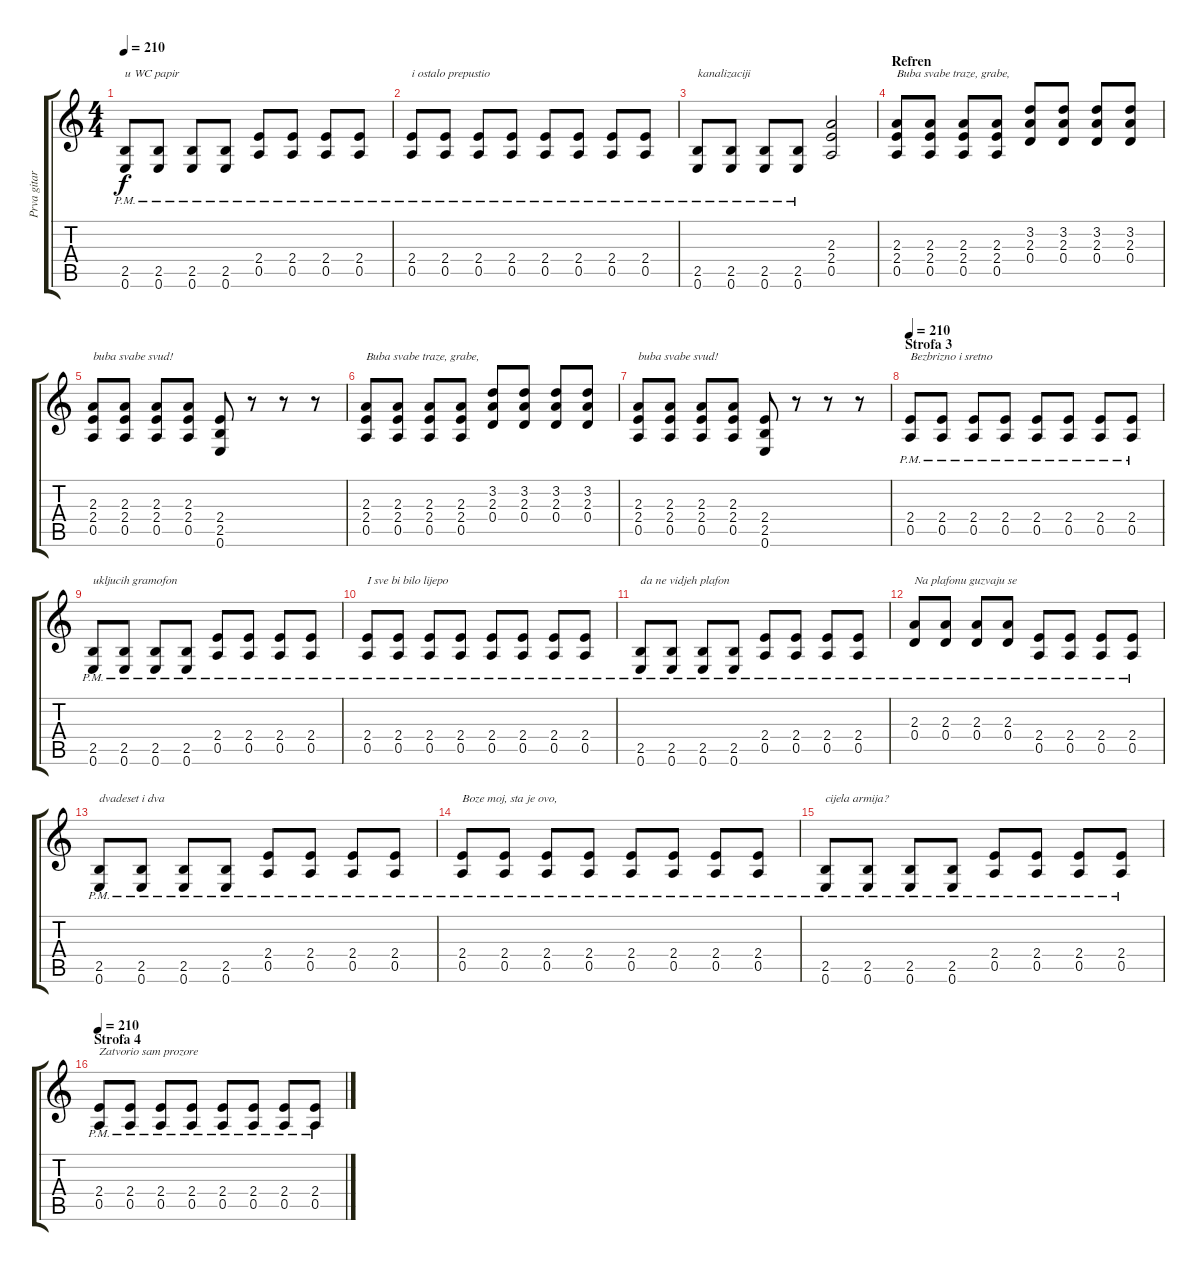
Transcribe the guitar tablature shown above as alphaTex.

\track ("Prva gitara" "Prva gitar") {instrument overdrivenguitar}
\staff {score tabs}
\tuning (E4 B3 G3 D3 A2 E2) {hide}
\ts (4 4)
\tempo 210
\clef g2
\ks c
(2.5{pm} 0.6{pm}).8{txt "u WC papir" dy f} (2.5{pm} 0.6{pm}).8 (2.5{pm} 0.6{pm}).8 (2.5{pm} 0.6{pm}).8 (2.4{pm} 0.5{pm}).8 (2.4{pm} 0.5{pm}).8 (2.4{pm} 0.5{pm}).8 (2.4{pm} 0.5{pm}).8 |
(2.4{pm} 0.5{pm}).8{txt "i ostalo prepustio"} (2.4{pm} 0.5{pm}).8 (2.4{pm} 0.5{pm}).8 (2.4{pm} 0.5{pm}).8 (2.4{pm} 0.5{pm}).8 (2.4{pm} 0.5{pm}).8 (2.4{pm} 0.5{pm}).8 (2.4{pm} 0.5{pm}).8 |
(2.5{pm} 0.6{pm}).8{txt "kanalizaciji"} (2.5{pm} 0.6{pm}).8 (2.5{pm} 0.6{pm}).8 (2.5{pm} 0.6{pm}).8 (2.3 2.4 0.5).2{instrument overdrivenguitar} |
\section ("" "Refren")
(2.3 2.4 0.5).8{txt "Buba svabe traze, grabe,"} (2.3 2.4 0.5).8 (2.3 2.4 0.5).8 (2.3 2.4 0.5).8 (3.2 2.3 0.4).8 (3.2 2.3 0.4).8 (3.2 2.3 0.4).8 (3.2 2.3 0.4).8 |
(2.3 2.4 0.5).8{txt "buba svabe svud!"} (2.3 2.4 0.5).8 (2.3 2.4 0.5).8 (2.3 2.4 0.5).8 (2.4 2.5 0.6).8 r.8 r.8 r.8 |
(2.3 2.4 0.5).8{txt "Buba svabe traze, grabe,"} (2.3 2.4 0.5).8 (2.3 2.4 0.5).8 (2.3 2.4 0.5).8 (3.2 2.3 0.4).8 (3.2 2.3 0.4).8 (3.2 2.3 0.4).8 (3.2 2.3 0.4).8 |
(2.3 2.4 0.5).8{txt "buba svabe svud!"} (2.3 2.4 0.5).8 (2.3 2.4 0.5).8 (2.3 2.4 0.5).8 (2.4 2.5 0.6).8 r.8 r.8 r.8 |
\section ("" "Strofa 3")
\tempo 210
(2.4{pm} 0.5{pm}).8{txt "Bezbrizno i sretno" instrument electricguitarmuted} (2.4{pm} 0.5{pm}).8 (2.4{pm} 0.5{pm}).8 (2.4{pm} 0.5{pm}).8 (2.4{pm} 0.5{pm}).8 (2.4{pm} 0.5{pm}).8 (2.4{pm} 0.5{pm}).8 (2.4{pm} 0.5{pm}).8 |
(2.5{pm} 0.6{pm}).8{txt "ukljucih gramofon"} (2.5{pm} 0.6{pm}).8 (2.5{pm} 0.6{pm}).8 (2.5{pm} 0.6{pm}).8 (2.4{pm} 0.5{pm}).8 (2.4{pm} 0.5{pm}).8 (2.4{pm} 0.5{pm}).8 (2.4{pm} 0.5{pm}).8 |
(2.4{pm} 0.5{pm}).8{txt "I sve bi bilo lijepo "} (2.4{pm} 0.5{pm}).8 (2.4{pm} 0.5{pm}).8 (2.4{pm} 0.5{pm}).8 (2.4{pm} 0.5{pm}).8 (2.4{pm} 0.5{pm}).8 (2.4{pm} 0.5{pm}).8 (2.4{pm} 0.5{pm}).8 |
(2.5{pm} 0.6{pm}).8{txt "da ne vidjeh plafon"} (2.5{pm} 0.6{pm}).8 (2.5{pm} 0.6{pm}).8 (2.5{pm} 0.6{pm}).8 (2.4{pm} 0.5{pm}).8 (2.4{pm} 0.5{pm}).8 (2.4{pm} 0.5{pm}).8 (2.4{pm} 0.5{pm}).8 |
(2.3{pm} 0.4{pm}).8{txt "Na plafonu guzvaju se"} (2.3{pm} 0.4{pm}).8 (2.3{pm} 0.4{pm}).8 (2.3{pm} 0.4{pm}).8 (2.4{pm} 0.5{pm}).8 (2.4{pm} 0.5{pm}).8 (2.4{pm} 0.5{pm}).8 (2.4{pm} 0.5{pm}).8 |
(2.5{pm} 0.6{pm}).8{txt "dvadeset i dva"} (2.5{pm} 0.6{pm}).8 (2.5{pm} 0.6{pm}).8 (2.5{pm} 0.6{pm}).8 (2.4{pm} 0.5{pm}).8 (2.4{pm} 0.5{pm}).8 (2.4{pm} 0.5{pm}).8 (2.4{pm} 0.5{pm}).8 |
(2.4{pm} 0.5{pm}).8{txt "Boze moj, sta je ovo,"} (2.4{pm} 0.5{pm}).8 (2.4{pm} 0.5{pm}).8 (2.4{pm} 0.5{pm}).8 (2.4{pm} 0.5{pm}).8 (2.4{pm} 0.5{pm}).8 (2.4{pm} 0.5{pm}).8 (2.4{pm} 0.5{pm}).8 |
(2.5{pm} 0.6{pm}).8{txt "cijela armija?"} (2.5{pm} 0.6{pm}).8 (2.5{pm} 0.6{pm}).8 (2.5{pm} 0.6{pm}).8 (2.4{pm} 0.5{pm}).8 (2.4{pm} 0.5{pm}).8 (2.4{pm} 0.5{pm}).8 (2.4{pm} 0.5{pm}).8 |
\section ("" "Strofa 4")
\tempo 210
(2.4{pm} 0.5{pm}).8{txt "Zatvorio sam prozore" instrument overdrivenguitar} (2.4{pm} 0.5{pm}).8 (2.4{pm} 0.5{pm}).8 (2.4{pm} 0.5{pm}).8 (2.4{pm} 0.5{pm}).8 (2.4{pm} 0.5{pm}).8 (2.4{pm} 0.5{pm}).8 (2.4{pm} 0.5{pm}).8
